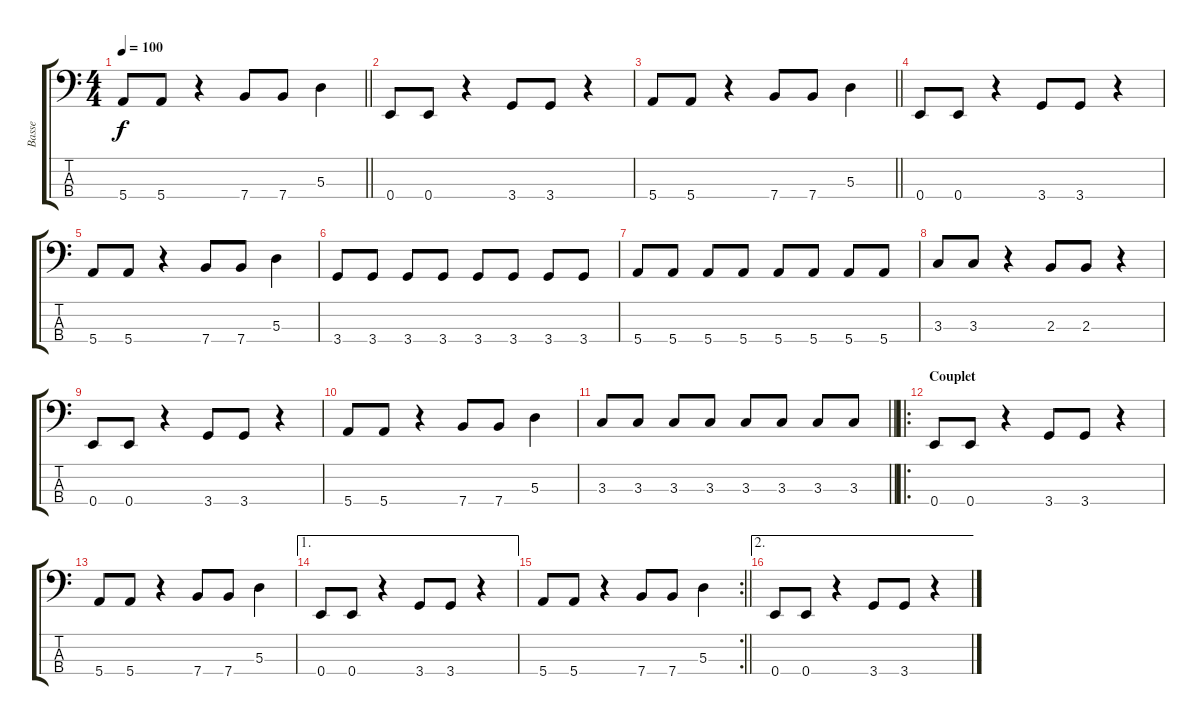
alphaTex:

\track ("Basse" "Basse") {instrument electricbassfinger}
\staff {score tabs}
\tuning (G2 D2 A1 E1) {hide}
\ts (4 4)
\tempo 100
\clef f4
\barLineRight lightlight
\ks c
5.4.8{dy f} 5.4.8 r.4 7.4.8 7.4.8 5.3.4 |
0.4.8 0.4.8 r.4 3.4.8 3.4.8 r.4 |
\barLineRight lightlight
5.4.8 5.4.8 r.4 7.4.8 7.4.8 5.3.4 |
0.4.8 0.4.8 r.4 3.4.8 3.4.8 r.4 |
5.4.8 5.4.8 r.4 7.4.8 7.4.8 5.3.4 |
3.4.8 3.4.8 3.4.8 3.4.8 3.4.8 3.4.8 3.4.8 3.4.8 |
5.4.8 5.4.8 5.4.8 5.4.8 5.4.8 5.4.8 5.4.8 5.4.8 |
3.3.8 3.3.8 r.4 2.3.8 2.3.8 r.4 |
0.4.8 0.4.8 r.4 3.4.8 3.4.8 r.4 |
5.4.8 5.4.8 r.4 7.4.8 7.4.8 5.3.4 |
\barLineRight lightlight
3.3.8 3.3.8 3.3.8 3.3.8 3.3.8 3.3.8 3.3.8 3.3.8 |
\ro
\section ("" "Couplet")
0.4.8 0.4.8 r.4 3.4.8 3.4.8 r.4 |
5.4.8 5.4.8 r.4 7.4.8 7.4.8 5.3.4 |
\ae 1
0.4.8 0.4.8 r.4 3.4.8 3.4.8 r.4 |
\rc 2
\barLineRight lightlight
5.4.8 5.4.8 r.4 7.4.8 7.4.8 5.3.4 |
\ae 2
0.4.8 0.4.8 r.4 3.4.8 3.4.8 r.4
